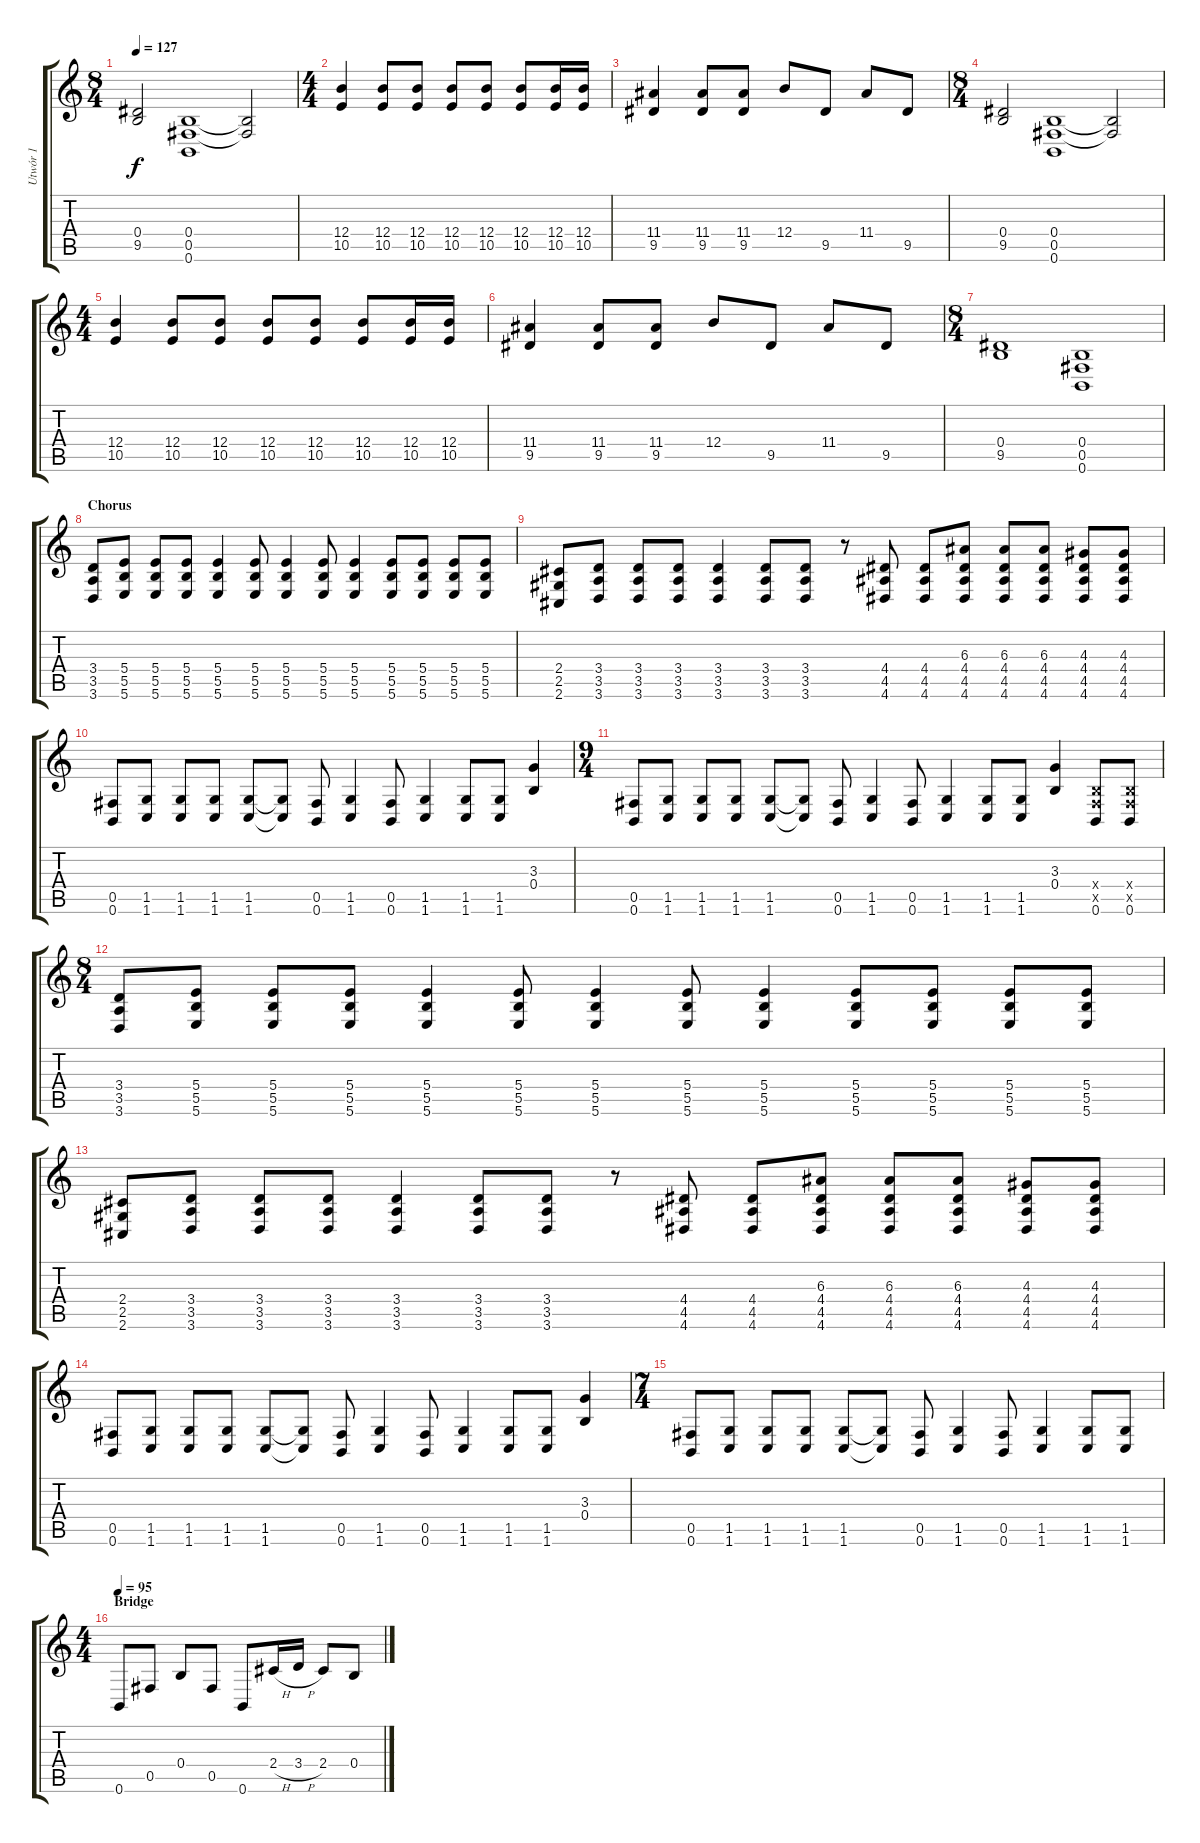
\track ("Utwór 1" "Utwór 1") {instrument distortionguitar}
\staff {score tabs}
\tuning (Db4 Ab3 E3 B2 Gb2 B1) {hide}
\ts (8 4)
\tempo 127
\clef g2
\ks c
(0.4 9.5).2{dy f} (0.4 0.5 0.6).1 (0.4{t} 0.5{t}).2 |
\ts (4 4)
(12.4 10.5).4 (12.4 10.5).8 (12.4 10.5).8 (12.4 10.5).8 (12.4 10.5).8 (12.4 10.5).8 (12.4 10.5).16 (12.4 10.5).16 |
(11.4 9.5).4 (11.4 9.5).8 (11.4 9.5).8 12.4.8 9.5.8 11.4.8 9.5.8 |
\ts (8 4)
(0.4 9.5).2 (0.4 0.5 0.6).1 (0.4{t} 0.5{t}).2 |
\ts (4 4)
(12.4 10.5).4 (12.4 10.5).8 (12.4 10.5).8 (12.4 10.5).8 (12.4 10.5).8 (12.4 10.5).8 (12.4 10.5).16 (12.4 10.5).16 |
(11.4 9.5).4 (11.4 9.5).8 (11.4 9.5).8 12.4.8 9.5.8 11.4.8 9.5.8 |
\ts (8 4)
(0.4 9.5).1 (0.4 0.5 0.6).1 |
\section ("" "Chorus")
(3.4 3.5 3.6).8 (5.4 5.5 5.6).8 (5.4 5.5 5.6).8 (5.4 5.5 5.6).8 (5.4 5.5 5.6).4 (5.4 5.5 5.6).8 (5.4 5.5 5.6).4 (5.4 5.5 5.6).8 (5.4 5.5 5.6).4 (5.4 5.5 5.6).8 (5.4 5.5 5.6).8 (5.4 5.5 5.6).8 (5.4 5.5 5.6).8 |
(2.4 2.5 2.6).8 (3.4 3.5 3.6).8 (3.4 3.5 3.6).8 (3.4 3.5 3.6).8 (3.4 3.5 3.6).4 (3.4 3.5 3.6).8 (3.4 3.5 3.6).8 r.8 (4.4 4.5 4.6).8 (4.4 4.5 4.6).8 (6.3 4.4 4.5 4.6).8 (6.3 4.4 4.5 4.6).8 (6.3 4.4 4.5 4.6).8 (4.3 4.4 4.5 4.6).8 (4.3 4.4 4.5 4.6).8 |
(0.5 0.6).8 (1.5 1.6).8 (1.5 1.6).8 (1.5 1.6).8 (1.5 1.6).8 (1.5{t} 1.6{t}).8 (0.5 0.6).8 (1.5 1.6).4 (0.5 0.6).8 (1.5 1.6).4 (1.5 1.6).8 (1.5 1.6).8 (3.3 0.4).4 |
\ts (9 4)
(0.5 0.6).8 (1.5 1.6).8 (1.5 1.6).8 (1.5 1.6).8 (1.5 1.6).8 (1.5{t} 1.6{t}).8 (0.5 0.6).8 (1.5 1.6).4 (0.5 0.6).8 (1.5 1.6).4 (1.5 1.6).8 (1.5 1.6).8 (3.3 0.4).4 (0.4{x} 0.5{x} 0.6).8 (0.4{x} 0.5{x} 0.6).8 |
\ts (8 4)
(3.4 3.5 3.6).8 (5.4 5.5 5.6).8 (5.4 5.5 5.6).8 (5.4 5.5 5.6).8 (5.4 5.5 5.6).4 (5.4 5.5 5.6).8 (5.4 5.5 5.6).4 (5.4 5.5 5.6).8 (5.4 5.5 5.6).4 (5.4 5.5 5.6).8 (5.4 5.5 5.6).8 (5.4 5.5 5.6).8 (5.4 5.5 5.6).8 |
(2.4 2.5 2.6).8 (3.4 3.5 3.6).8 (3.4 3.5 3.6).8 (3.4 3.5 3.6).8 (3.4 3.5 3.6).4 (3.4 3.5 3.6).8 (3.4 3.5 3.6).8 r.8 (4.4 4.5 4.6).8 (4.4 4.5 4.6).8 (6.3 4.4 4.5 4.6).8 (6.3 4.4 4.5 4.6).8 (6.3 4.4 4.5 4.6).8 (4.3 4.4 4.5 4.6).8 (4.3 4.4 4.5 4.6).8 |
(0.5 0.6).8 (1.5 1.6).8 (1.5 1.6).8 (1.5 1.6).8 (1.5 1.6).8 (1.5{t} 1.6{t}).8 (0.5 0.6).8 (1.5 1.6).4 (0.5 0.6).8 (1.5 1.6).4 (1.5 1.6).8 (1.5 1.6).8 (3.3 0.4).4 |
\ts (7 4)
(0.5 0.6).8 (1.5 1.6).8 (1.5 1.6).8 (1.5 1.6).8 (1.5 1.6).8 (1.5{t} 1.6{t}).8 (0.5 0.6).8 (1.5 1.6).4 (0.5 0.6).8 (1.5 1.6).4 (1.5 1.6).8 (1.5 1.6).8 |
\ts (4 4)
\section ("" "Bridge")
\tempo 95
0.6.8 0.5.8 0.4.8 0.5.8 0.6.8 2.4{h}.16 3.4{h}.16 2.4.8 0.4.8
